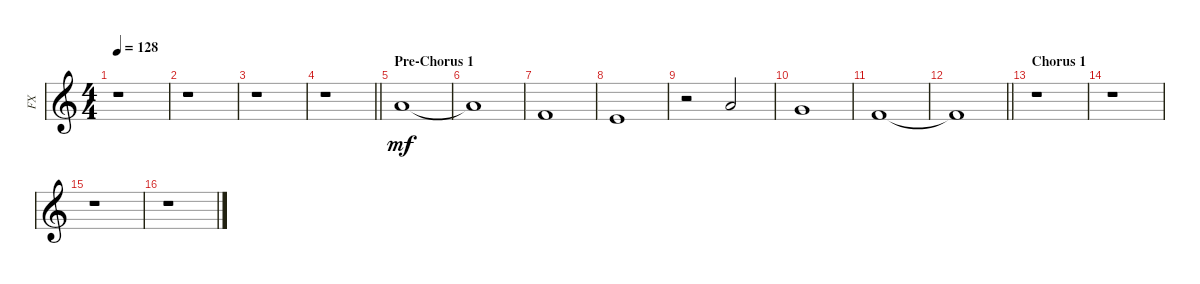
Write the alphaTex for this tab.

\track ("FX" "FX") {instrument tubularbells}
\staff {score}
\tuning (E4 B3 G3 D3 A2 E2) {hide}
\ts (4 4)
\tempo 128
\clef g2
\ks c
r.1{dy mf} |
r.1 |
r.1 |
\barLineRight lightlight
r.1 |
\section ("" "Pre-Chorus 1")
10.2.1 |
10.2{t}.1 |
6.2.1 |
5.2.1 |
r.2 10.2.2 |
8.2.1 |
6.2.1 |
\barLineRight lightlight
6.2{t}.1 |
\section ("" "Chorus 1")
r.1 |
r.1 |
r.1 |
r.1
